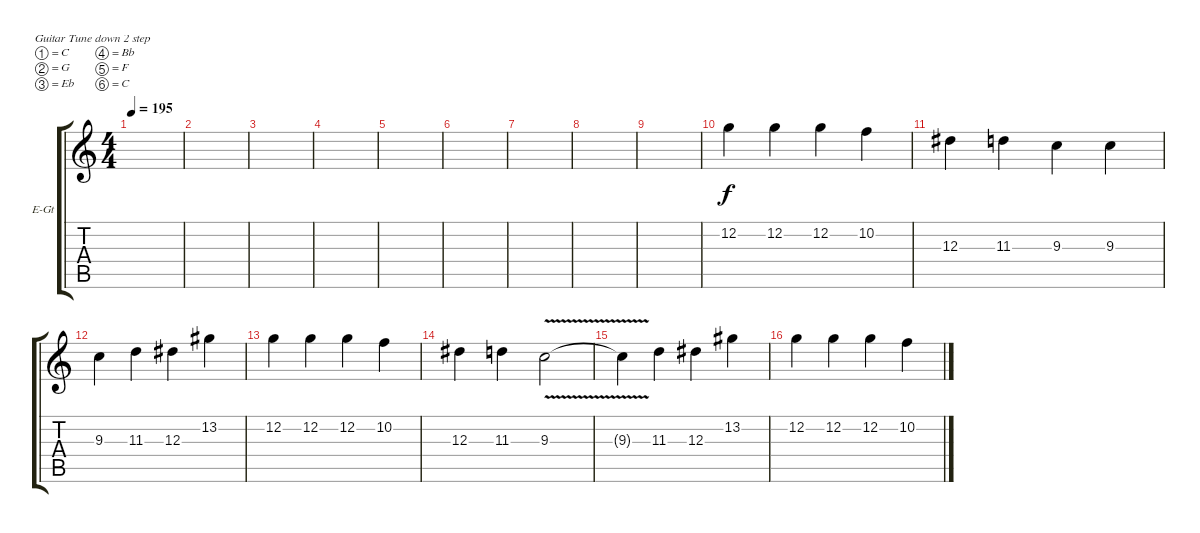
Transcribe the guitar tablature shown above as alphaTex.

\defaultSystemsLayout 4
\bracketExtendMode groupsimilarinstruments
\firstSystemTrackNameOrientation horizontal
\otherSystemsTrackNameOrientation horizontal
\track ("Electric Guitar" "E-Gt") {instrument distortionguitar}
\staff {score tabs}
\tuning (C4 G3 Eb3 Bb2 F2 C2)
\ts (4 4)
\tempo 195
\clef g2
\ks c
|
|
|
|
|
|
|
|
|
12.2.4 12.2.4 12.2.4 10.2.4 |
12.3.4 11.3.4 9.3.4 9.3.4 |
9.3.4 11.3.4 12.3.4 13.2.4 |
12.2.4 12.2.4 12.2.4 10.2.4 |
12.3.4 11.3.4 9.3{v}.2 |
9.3{v t}.4 11.3.4 12.3.4 13.2.4 |
12.2.4 12.2.4 12.2.4 10.2.4
